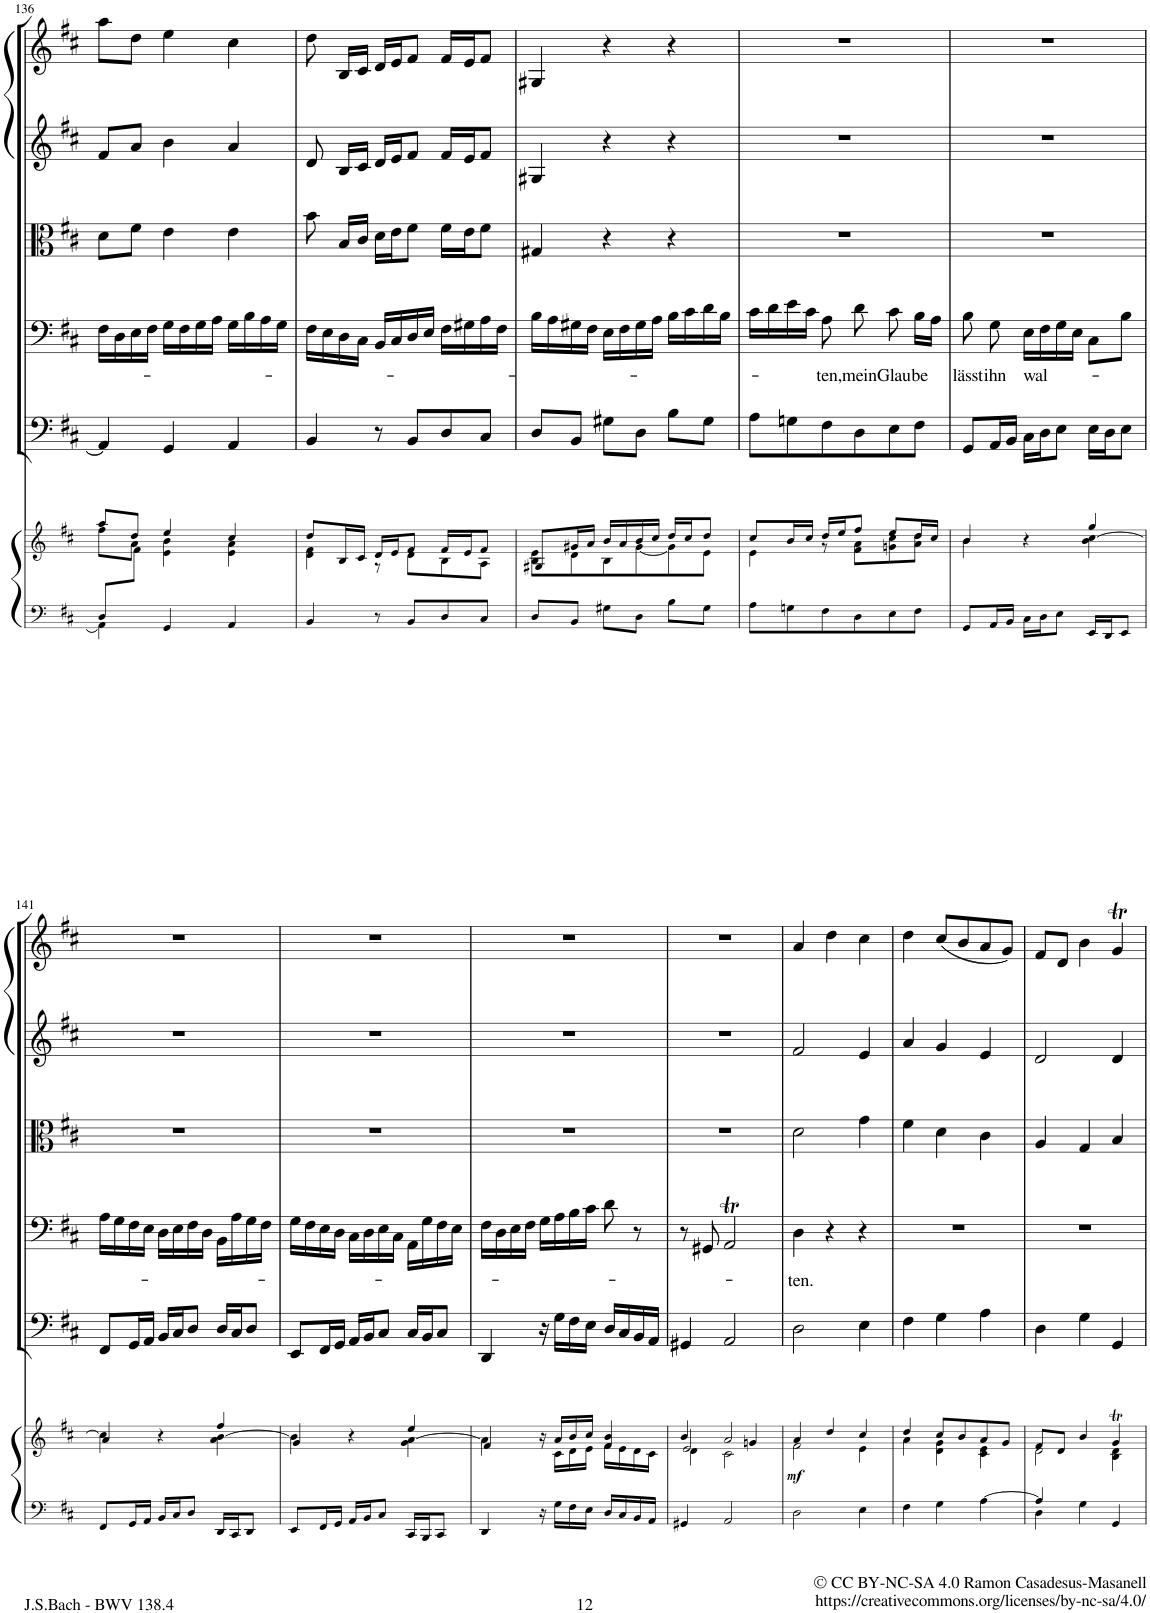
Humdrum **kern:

**kern	**kern	**dynam	**kern	**kern	**text	**kern	**kern	**kern
*part6	*part6	*part6	*part5	*part4	*part4	*part3	*part2	*part1
*staff7	*staff6	*staff6/7	*staff5	*staff4	*staff4	*staff3	*staff2	*staff1
*I"Piano reduction	*	*	*I"Continuo	*I"Basso	*	*I"Viola	*I"Violino II	*I"Violino I
*I'Pno	*	*	*	*	*	*I'Vla	*I'Vln	*I'Vln
!!LO:PB:g=z
*clefF4	*clefG2	*	*clefF4	*clefF4	*	*clefC3	*clefG2	*clefG2
*k[f#c#]	*k[f#c#]	*	*k[f#c#]	*k[f#c#]	*	*k[f#c#]	*k[f#c#]	*k[f#c#]
*M3/4	*M3/4	*	*M3/4	*M3/4	*	*M3/4	*M3/4	*M3/4
=136	=136	=136	=136	=136	=136	=136	=136	=136
*^	*^	*	*	*	*	*	*	*
*	*	*	*^	*	*	*	*	*	*	*
8D/L	4AA\]	8aa/L	8ff#\L	8ryy	.	4AA/]	16F#\LL	.	8d\L	8f#/L	8aa\L
.	.	.	.	.	.	.	16D\	.	.	.	.
8ryy	.	8dd/J	8a\J	8f#\J	.	.	16E\	.	8f#\J	8a/J	8dd\J
.	.	.	.	.	.	.	16F#\JJ	.	.	.	.
4GG/	2ryy	4ee/	4e\ 4b\	2ryy	.	4GG/	16G\LL	.	4e\	4b\	4ee\
.	.	.	.	.	.	.	16F#\	.	.	.	.
.	.	.	.	.	.	.	16G\	.	.	.	.
.	.	.	.	.	.	.	16A\JJ	.	.	.	.
4AA/	.	4cc#/	4e\ 4a\	.	.	4AA/	16G\LL	.	4e\	4a/	4cc#\
.	.	.	.	.	.	.	16B\	.	.	.	.
.	.	.	.	.	.	.	16A\	.	.	.	.
.	.	.	.	.	.	.	16G\JJ	.	.	.	.
*v	*v	*	*	*	*	*	*	*	*	*	*
*	*	*v	*v	*	*	*	*	*	*	*
=137	=137	=137	=137	=137	=137	=137	=137	=137	=137
4BB/	8dd/L	4d\ 4f#\	.	4BB/	16F#\LL	.	8b\	8d/	8dd\
.	.	.	.	.	16E\	.	.	.	.
.	16B/L	.	.	.	16D\	.	16B/LL	16B/LL	16B/LL
.	16c#/JJ	.	.	.	16C#\JJ	.	16c#/JJ	16c#/JJ	16c#/JJ
8r	16d/LL	8r	.	8r	16BB/LL	.	16d\LL	16d/LL	16d/LL
.	16e/J	.	.	.	16C#/	.	16e\J	16e/J	16e/J
8BB/L	8f#/J	8d\L	.	8BB/L	16D/	.	8f#\J	8f#/J	8f#/J
.	.	.	.	.	16E/JJ	.	.	.	.
8D/	16f#/LL	8B\	.	8D/	16F#\LL	.	16f#\LL	16f#/LL	16f#/LL
.	16e/J	.	.	.	16G#X\	.	16e\J	16e/J	16e/J
8C#/J	8f#/J	8A\J	.	8C#/J	16A\	.	8f#\J	8f#/J	8f#/J
.	.	.	.	.	16F#\JJ	.	.	.	.
=138	=138	=138	=138	=138	=138	=138	=138	=138	=138
8D/L	8G#X/L	8B\ 8e\L	.	8D/L	16B\LL	.	4G#X/	4G#X/	4G#X/
.	.	.	.	.	16A\	.	.	.	.
8BB/J	16g#X/L	8d\	.	8BB/J	16G#X\	.	.	.	.
.	16a/JJ	.	.	.	16F#\JJ	.	.	.	.
8G#X\L	16b/LL	8B\	.	8G#X\L	16E\LL	.	4r	4r	4r
.	16a/	.	.	.	16F#\	.	.	.	.
8D\J	16b/	[8g#\	.	8D\J	16G#\	.	.	.	.
.	16cc#/JJ	.	.	.	16A\JJ	.	.	.	.
8B\L	16dd/LL	8g#\]	.	8B\L	16B\LL	.	4r	4r	4r
.	16cc#/J	.	.	.	16c#\	.	.	.	.
8G#\J	8dd/J	8e\J	.	8G#\J	16d\	.	.	.	.
.	.	.	.	.	16B\JJ	.	.	.	.
=139	=139	=139	=139	=139	=139	=139	=139	=139	=139
8A\L	8cc#/L	4e\	.	8A\L	16c#\LL	.	2.r	2.r	2.r
.	.	.	.	.	16d\	.	.	.	.
8Gn\	16b/L	.	.	8Gn\	16e\	.	.	.	.
.	16cc#/JJ	.	.	.	16c#\JJ	.	.	.	.
!	!	!	!	!	!	!LO:LY:b	!	!	!
8F#\	16dd/LL	8r	.	8F#\	8A\	-ten,	.	.	.
.	16ee/J	.	.	.	.	.	.	.	.
!	!	!	!	!	!	!LO:LY:b	!	!	!
8D\	8ff#/J	8f#\ 8a\L	.	8D\	8d\	mein	.	.	.
!	!	!	!	!	!	!LO:LY:b	!	!	!
8E\	8ee/L	8gn\ 8cc#\	.	8E\	8c#\	Glau-	.	.	.
!	!	!	!	!	!	!LO:LY:b	!	!	!
8F#\J	16dd/L	8a\ 8dd\J	.	8F#\J	16B\LL	-be	.	.	.
.	16cc#/JJ	.	.	.	16A\JJ	.	.	.	.
=140	=140	=140	=140	=140	=140	=140	=140	=140	=140
!	!	!	!	!	!	!LO:LY:b	!	!	!
8GG/L	4b/	4b\	.	8GG/L	8B\	lässt	2.r	2.r	2.r
!	!	!	!	!	!	!LO:LY:b	!	!	!
16AA/L	.	.	.	16AA/L	8G\	ihn	.	.	.
16BB/JJ	.	.	.	16BB/JJ	.	.	.	.	.
!	!	!	!	!	!	!LO:LY:b	!	!	!
16C#\LL	4r	4ryy	.	16C#\LL	16E\LL	wal-	.	.	.
16D\J	.	.	.	16D\J	16F#\	.	.	.	.
8E\J	.	.	.	8E\J	16G\	.	.	.	.
.	.	.	.	.	16E\JJ	.	.	.	.
16EE/LL	4gg/	4b\ [>4cc#\	.	16E\LL	8C#\L	.	.	.	.
16DD/J	.	.	.	16D\J	.	.	.	.	.
8EE/J	.	.	.	8E\J	8B\J	.	.	.	.
!!LO:LB:g=z
=141	=141	=141	=141	=141	=141	=141	=141	=141	=141
8FF#/L	4a/	4cc#\]	.	8FF#/L	16A\LL	.	2.r	2.r	2.r
.	.	.	.	.	16G\	.	.	.	.
16GG/L	.	.	.	16GG/L	16F#\	.	.	.	.
16AA/JJ	.	.	.	16AA/JJ	16E\JJ	.	.	.	.
16BB/LL	4r	4ryy	.	16BB/LL	16D\LL	.	.	.	.
16C#/J	.	.	.	16C#/J	16E\	.	.	.	.
8D/J	.	.	.	8D/J	16F#\	.	.	.	.
.	.	.	.	.	16D\JJ	.	.	.	.
16DD/LL	4ff#/	4a\ [>4b\	.	16D/LL	16BB\LL	.	.	.	.
16CC#/J	.	.	.	16C#/J	16A\	.	.	.	.
8DD/J	.	.	.	8D/J	16G\	.	.	.	.
.	.	.	.	.	16F#\JJ	.	.	.	.
=142	=142	=142	=142	=142	=142	=142	=142	=142	=142
8EE/L	4g/	4b\]	.	8EE/L	16G\LL	.	2.r	2.r	2.r
.	.	.	.	.	16F#\	.	.	.	.
16FF#/L	.	.	.	16FF#/L	16E\	.	.	.	.
16GG/JJ	.	.	.	16GG/JJ	16D\JJ	.	.	.	.
16AA/LL	4r	4ryy	.	16AA/LL	16C#\LL	.	.	.	.
16BB/J	.	.	.	16BB/J	16D\	.	.	.	.
8C#/J	.	.	.	8C#/J	16E\	.	.	.	.
.	.	.	.	.	16C#\JJ	.	.	.	.
16CC#/LL	4ee/	4g\ [>4a\	.	16C#/LL	16AA\LL	.	.	.	.
16BBB/J	.	.	.	16BB/J	16G\	.	.	.	.
8CC#/J	.	.	.	8C#/J	16F#\	.	.	.	.
.	.	.	.	.	16E\JJ	.	.	.	.
=143	=143	=143	=143	=143	=143	=143	=143	=143	=143
4DD/	4f#/	4a\]	.	4DD/	16F#\LL	.	2.r	2.r	2.r
.	.	.	.	.	16D\	.	.	.	.
.	.	.	.	.	16E\	.	.	.	.
.	.	.	.	.	16F#\JJ	.	.	.	.
16r	16r	16ryy	.	16r	16G\LL	.	.	.	.
16G\LL	16a/LL	16c#\LL	.	16G\LL	16A\	.	.	.	.
16F#\	16b/	16d\	.	16F#\	16B\	.	.	.	.
16E\JJ	16cc#/JJ	16e\JJ	.	16E\JJ	16c#\JJ	.	.	.	.
16D/LL	4f#/ 4b/	16f#\LL	.	16D/LL	8d\	.	.	.	.
16C#/	.	16e\	.	16C#/	.	.	.	.	.
16BB/	.	16d\	.	16BB/	8r	.	.	.	.
16AA/JJ	.	16c#\JJ	.	16AA/JJ	.	.	.	.	.
=144	=144	=144	=144	=144	=144	=144	=144	=144	=144
*	*	*^	*	*	*	*	*	*	*
4GG#X/	4b/	4d\	2e/	.	4GG#X/	8r	.	2.r	2.r	2.r
.	.	.	.	.	.	8GG#X/	.	.	.	.
2AA/	2a/	2c#\	.	.	2AA/	2AAT/	.	.	.	.
.	.	.	4gn/	.	.	.	.	.	.	.
=145	=145	=145	=145	=145	=145	=145	=145	=145	=145	=145
!	!	!	!	!LO:DY:b	!	!	!LO:LY:b	!	!	!
*	*	*v	*v	*	*	*	*	*	*	*
2D\	4a/	2f#\	mf	2D\	4D\	-ten.	2d\	2f#/	4a/
.	4dd/	.	.	.	4r	.	.	.	4dd\
4E\	4cc#/	4e\	.	4E\	4r	.	4g\	4e/	4cc#\
=146	=146	=146	=146	=146	=146	=146	=146	=146	=146
4F#\	4dd/	4a\	.	4F#\	2.r	.	4f#\	4a/	4dd\
4G\	8cc#/L	4d\ 4g\	.	4G\	.	.	4d\	4g/	(8cc#/L
.	8b/	.	.	.	.	.	.	.	8b/
[>4A\	8a/	4c#\ 4e\	.	4A\	.	.	4c#\	4e/	8a/
.	8g/J	.	.	.	.	.	.	.	8g/J)
=147	=147	=147	=147	=147	=147	=147	=147	=147	=147
*^	*	*	*	*	*	*	*	*	*
4A/]	4D\	8f#/L	2d\	.	4D\	2.r	.	4A/	2d/	8f#/L
.	.	8d/J	.	.	.	.	.	.	.	8d/J
4G\	2ryy	4b/	.	.	4G\	.	.	4G/	.	4b\
4GG/	.	4gT/	4B\ 4d\	.	4GG/	.	.	4B/	4d/	4gT/
*v	*v	*	*	*	*	*	*	*	*	*
*	*v	*v	*	*	*	*	*	*	*
=	=	=	=	=	=	=	=	=
*-	*-	*-	*-	*-	*-	*-	*-	*-
